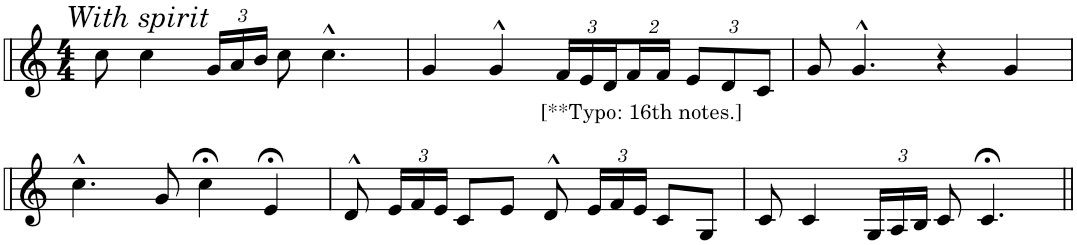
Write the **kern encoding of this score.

**kern
*part1
*staff1
*I"Voice
*I'Vo.
*clefG2
*k[]
*M4/4
=1
!LO:TX:a:i:t=With spirit
8cc'~\
4cc'~\
*Xbrackettup
24g'~/LL
24a'~/
24b'~/JJ
8cc'~\
4.cc'~^^\
=2
4g'~/
4g'~^^/
24f'~/LL
24e'~/
24d'~/
!LO:TX:b:t=[**Typo&colon; 16th notes.]
16f'~/
16f'~/JJ
12e'~/L
12d'~/
12c'~/J
=3
8g'~/
4.g^^/
4r
4g'~/
!!LO:LB:g=z
=4
4.cc'~^^\
8g'~/
4cc;<'~\
4e;<'~/
=5
8d'~^^/
24e'~/LL
24f'~/
24e'~/JJ
8c'~/L
8e'~/J
8d'~^^/
24e'~/LL
24f'~/
24e'~/JJ
8c'~/L
8G'~/J
=6
8c'~/
4c'~/
24G'~/LL
24A'~/
24B'~/JJ
8c'~/
4.c;</
=||
*-
